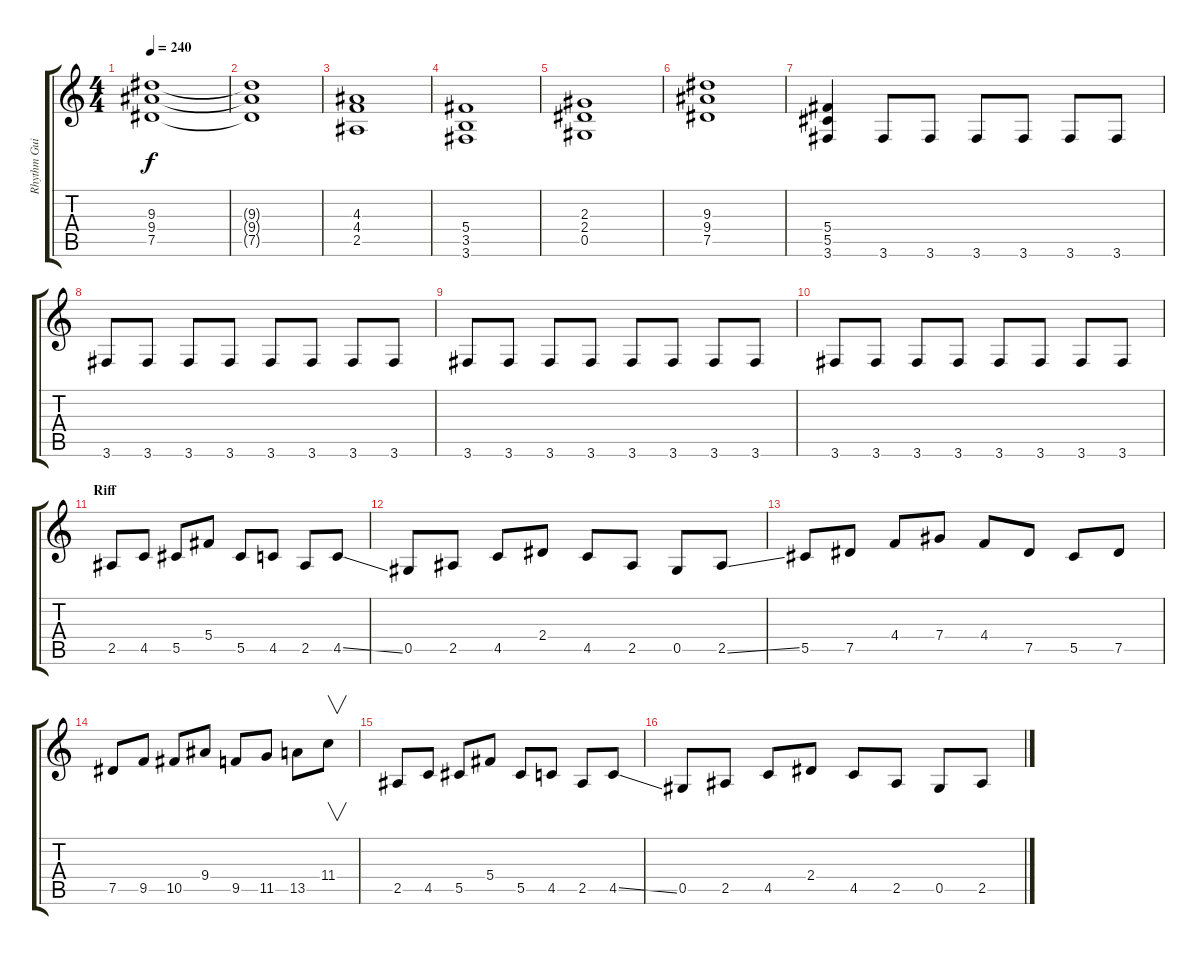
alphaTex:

\track ("Rhythm Guitar" "Rhythm Gui") {instrument distortionguitar}
\staff {score tabs}
\tuning (Eb4 Bb3 Gb3 Db3 Ab2 Eb2) {hide}
\ts (4 4)
\tempo 240
\clef g2
\ks c
(9.3 9.4 7.5).1{dy f} |
(9.3{t} 9.4{t} 7.5{t}).1 |
(4.3 4.4 2.5).1 |
(5.4 3.5 3.6).1 |
(2.3 2.4 0.5).1 |
(9.3 9.4 7.5).1 |
(5.4 5.5 3.6).4 3.6.8 3.6.8 3.6.8 3.6.8 3.6.8 3.6.8 |
3.6.8 3.6.8 3.6.8 3.6.8 3.6.8 3.6.8 3.6.8 3.6.8 |
3.6.8 3.6.8 3.6.8 3.6.8 3.6.8 3.6.8 3.6.8 3.6.8 |
3.6.8 3.6.8 3.6.8 3.6.8 3.6.8 3.6.8 3.6.8 3.6.8 |
\section ("" "Riff")
2.5.8 4.5.8 5.5.8 5.4.8 5.5.8 4.5.8 2.5.8 4.5{ss}.8 |
0.5.8 2.5.8 4.5.8 2.4.8 4.5.8 2.5.8 0.5.8 2.5{ss}.8 |
5.5.8 7.5.8 4.4.8 7.4.8 4.4.8 7.5.8 5.5.8 7.5.8 |
7.5.8 9.5.8 10.5.8 9.4.8 9.5.8 11.5.8 13.5.8 11.4.8{v} |
2.5.8 4.5.8 5.5.8 5.4.8 5.5.8 4.5.8 2.5.8 4.5{ss}.8 |
0.5.8 2.5.8 4.5.8 2.4.8 4.5.8 2.5.8 0.5.8 2.5{ss}.8
